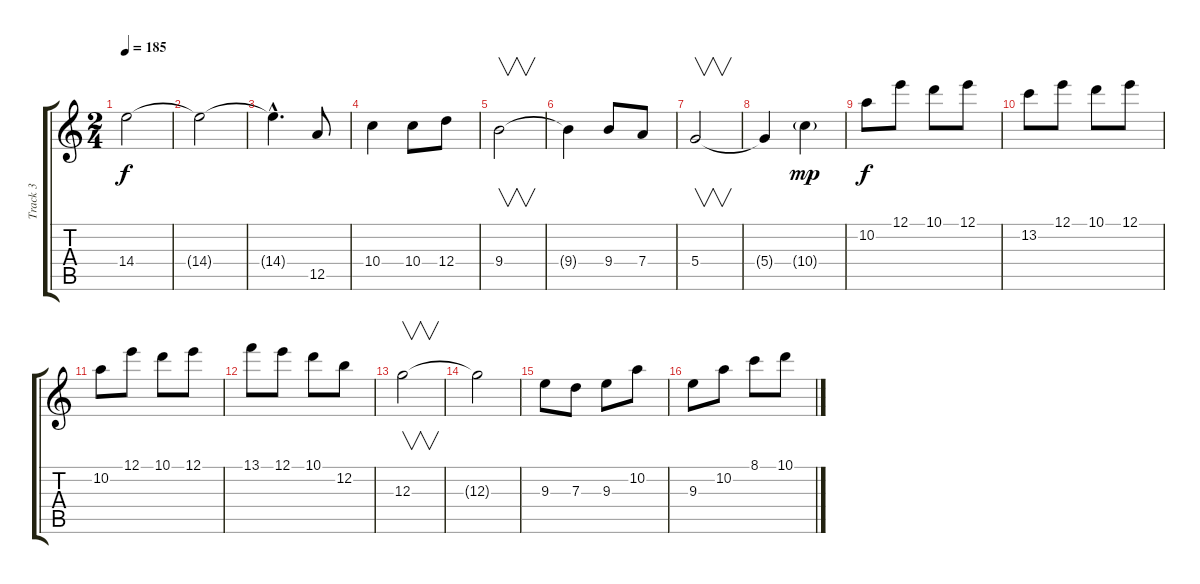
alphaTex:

\track ("Track 3" "Track 3") {instrument overdrivenguitar}
\staff {score tabs}
\tuning (E4 B3 G3 D3 A2 E2) {hide}
\ts (2 4)
\tempo 185
\clef g2
\ks c
14.4.2{dy f} |
14.4{t}.2 |
14.4{hac t}.4{d} 12.5.8 |
10.4.4 10.4.8 12.4.8 |
9.4.2{v} |
9.4{t}.4 9.4.8 7.4.8 |
5.4.2{v} |
5.4{t}.4 10.4{g}.4{dy mp} |
10.2.8{dy f} 12.1.8 10.1.8 12.1.8 |
13.2.8 12.1.8 10.1.8 12.1.8 |
10.2.8 12.1.8 10.1.8 12.1.8 |
13.1.8 12.1.8 10.1.8 12.2.8 |
12.3.2{v} |
12.3{t}.2 |
9.3.8 7.3.8 9.3.8 10.2.8 |
9.3.8 10.2.8 8.1.8 10.1.8
